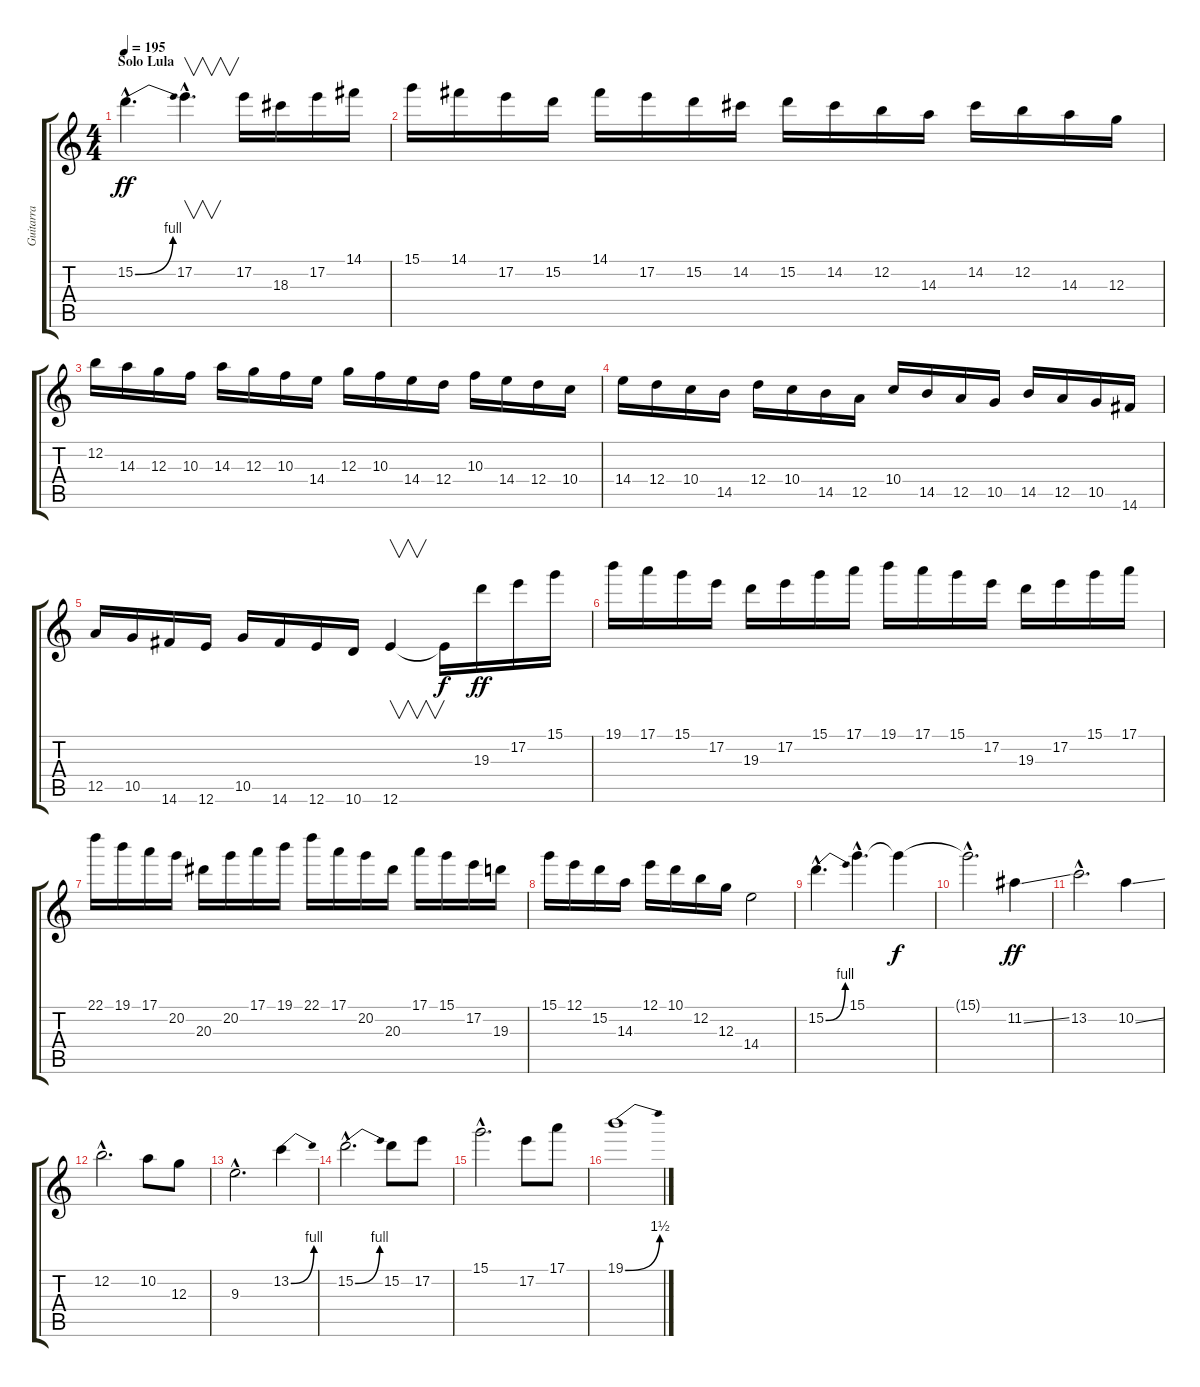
\track ("Guitarra" "Guitarra") {instrument overdrivenguitar}
\staff {score tabs}
\tuning (E4 B3 G3 D3 A2 E2) {hide}
\ts (4 4)
\section ("" "Solo Lula")
\tempo 195
\clef g2
\ks c
15.2{be (bend 0 0 60 4) hac}.4{d dy ff} 17.2{hac}.4{v d} 17.2.16 18.3.16 17.2.16 14.1.16 |
15.1.16 14.1.16 17.2.16 15.2.16 14.1.16 17.2.16 15.2.16 14.2.16 15.2.16 14.2.16 12.2.16 14.3.16 14.2.16 12.2.16 14.3.16 12.3.16 |
12.2.16 14.3.16 12.3.16 10.3.16 14.3.16 12.3.16 10.3.16 14.4.16 12.3.16 10.3.16 14.4.16 12.4.16 10.3.16 14.4.16 12.4.16 10.4.16 |
14.4.16 12.4.16 10.4.16 14.5.16 12.4.16 10.4.16 14.5.16 12.5.16 10.4.16 14.5.16 12.5.16 10.5.16 14.5.16 12.5.16 10.5.16 14.6.16 |
12.5.16 10.5.16 14.6.16 12.6.16 10.5.16 14.6.16 12.6.16 10.6.16 12.6.4{v} 12.6{t}.16{dy f} 19.3.16{dy ff} 17.2.16 15.1.16 |
19.1.16 17.1.16 15.1.16 17.2.16 19.3.16 17.2.16 15.1.16 17.1.16 19.1.16 17.1.16 15.1.16 17.2.16 19.3.16 17.2.16 15.1.16 17.1.16 |
22.1.16 19.1.16 17.1.16 20.2.16 20.3.16 20.2.16 17.1.16 19.1.16 22.1.16 17.1.16 20.2.16 20.3.16 17.1.16 15.1.16 17.2.16 19.3.16 |
15.1.16 12.1.16 15.2.16 14.3.16 12.1.16 10.1.16 12.2.16 12.3.16 14.4.2 |
15.2{be (bend 0 0 60 4) hac}.4{d} 15.1{hac}.4{d} 15.1{t}.4{dy f} |
15.1{hac t}.2{d} 11.2{ss}.4{dy ff} |
13.2{hac}.2{d} 10.2{ss}.4 |
12.2{hac}.2{d} 10.2.8 12.3.8 |
9.3{hac}.2{d} 13.2{be (bend 0 0 60 4)}.4 |
15.2{be (bend 0 0 60 4) hac}.2{d} 15.2.8 17.2.8 |
15.1{hac}.2{d} 17.2.8 17.1.8 |
19.1{be (bend 0 0 60 6)}.1
